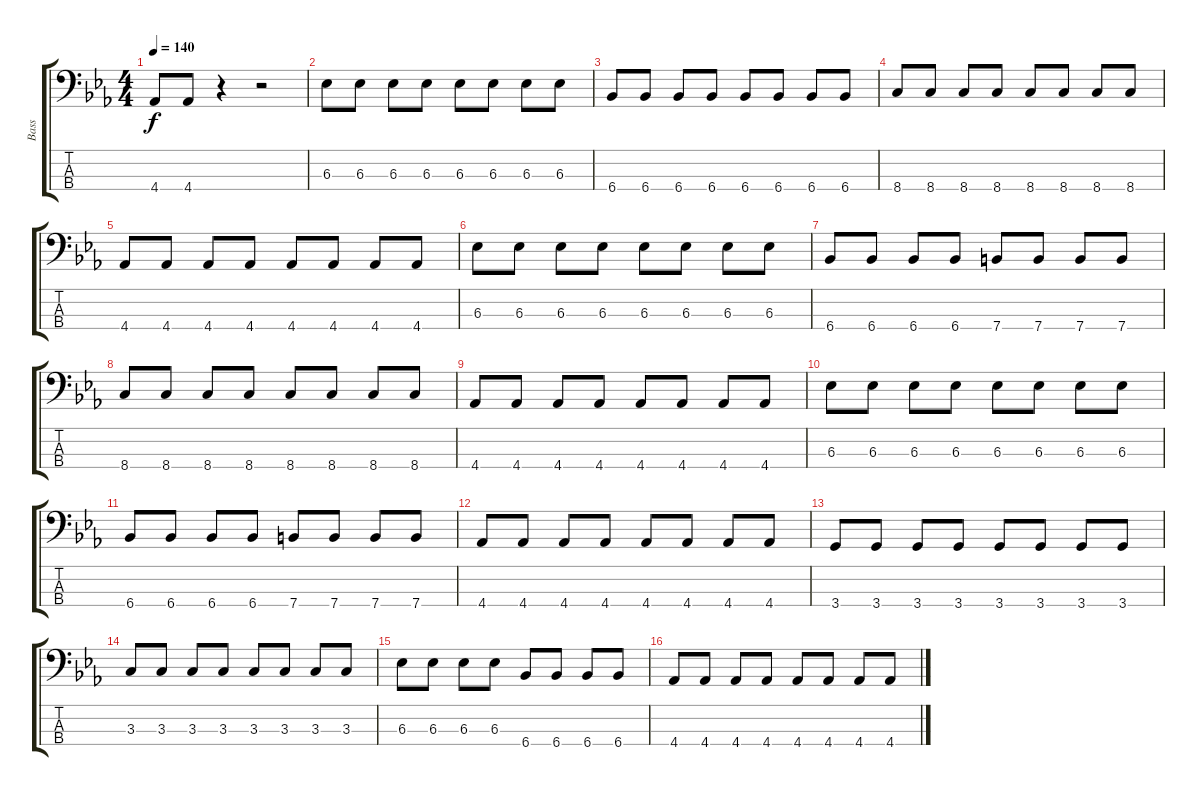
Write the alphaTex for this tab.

\track ("Bass" "Bass") {instrument electricbassfinger}
\staff {score tabs}
\tuning (G2 D2 A1 E1) {hide}
\ts (4 4)
\tempo 140
\clef f4
\ks eb
4.4.8{dy f} 4.4.8 r.4 r.2 |
6.3.8 6.3.8 6.3.8 6.3.8 6.3.8 6.3.8 6.3.8 6.3.8 |
6.4.8 6.4.8 6.4.8 6.4.8 6.4.8 6.4.8 6.4.8 6.4.8 |
8.4.8 8.4.8 8.4.8 8.4.8 8.4.8 8.4.8 8.4.8 8.4.8 |
4.4.8 4.4.8 4.4.8 4.4.8 4.4.8 4.4.8 4.4.8 4.4.8 |
6.3.8 6.3.8 6.3.8 6.3.8 6.3.8 6.3.8 6.3.8 6.3.8 |
6.4.8 6.4.8 6.4.8 6.4.8 7.4.8 7.4.8 7.4.8 7.4.8 |
8.4.8 8.4.8 8.4.8 8.4.8 8.4.8 8.4.8 8.4.8 8.4.8 |
4.4.8 4.4.8 4.4.8 4.4.8 4.4.8 4.4.8 4.4.8 4.4.8 |
6.3.8 6.3.8 6.3.8 6.3.8 6.3.8 6.3.8 6.3.8 6.3.8 |
6.4.8 6.4.8 6.4.8 6.4.8 7.4.8 7.4.8 7.4.8 7.4.8 |
4.4.8 4.4.8 4.4.8 4.4.8 4.4.8 4.4.8 4.4.8 4.4.8 |
3.4.8 3.4.8 3.4.8 3.4.8 3.4.8 3.4.8 3.4.8 3.4.8 |
3.3.8 3.3.8 3.3.8 3.3.8 3.3.8 3.3.8 3.3.8 3.3.8 |
6.3.8 6.3.8 6.3.8 6.3.8 6.4.8 6.4.8 6.4.8 6.4.8 |
4.4.8 4.4.8 4.4.8 4.4.8 4.4.8 4.4.8 4.4.8 4.4.8
